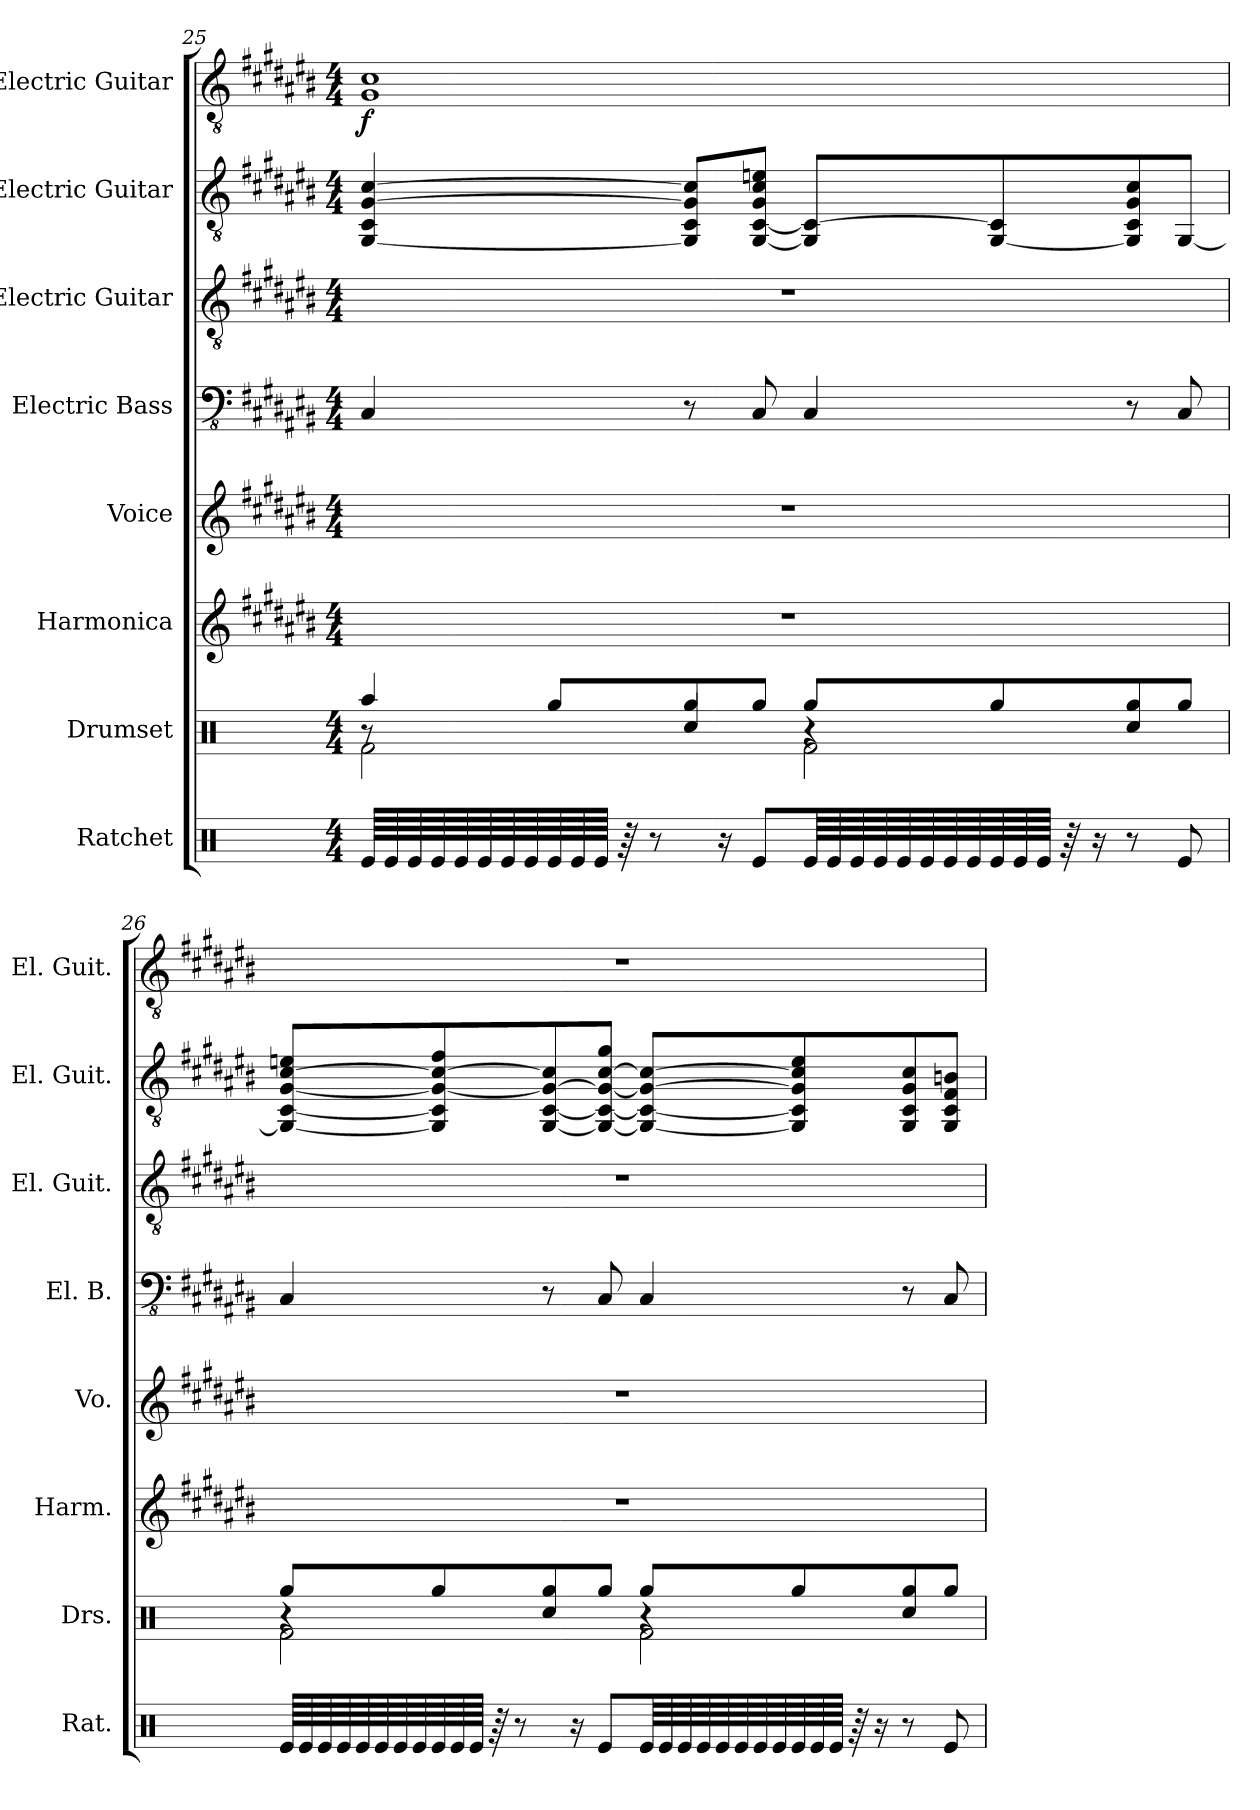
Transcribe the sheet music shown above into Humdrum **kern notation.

**kern	**kern	**kern	**kern	**kern	**kern	**kern	**kern	**dynam
*part8	*part7	*part6	*part5	*part4	*part3	*part2	*part1	*part1
*staff8	*staff7	*staff6	*staff5	*staff4	*staff3	*staff2	*staff1	*staff1
*I"Ratchet	*I"Drumset	*I"Harmonica	*I"Voice	*I"Electric Bass	*I"Electric Guitar	*I"Electric Guitar	*I"Electric Guitar	*
*I'Rat.	*I'Drs.	*I'Harm.	*I'Vo.	*I'El. B.	*I'El. Guit.	*I'El. Guit.	*I'El. Guit.	*
!!LO:PB:g=z
*clefX	*clefX	*clefG2	*clefG2	*clefFv4	*clefGv2	*clefGv2	*clefGv2	*
*k[]	*k[]	*k[f#c#g#d#a#e#b#]	*k[f#c#g#d#a#e#b#]	*k[f#c#g#d#a#e#b#]	*k[f#c#g#d#a#e#b#]	*k[f#c#g#d#a#e#b#]	*k[f#c#g#d#a#e#b#]	*
*M4/4	*M4/4	*M4/4	*M4/4	*M4/4	*M4/4	*M4/4	*M4/4	*
=25	=25	=25	=25	=25	=25	=25	=25	=25
*	*^	*	*	*	*	*	*	*
*	*	*^	*	*	*	*	*	*	*
!	!	!	!	!	!	!	!	!	!	!LO:DY:b
64Re/LLLL	4Raa/	2Rf\	8r	1r	1r	4CC#/	1r	[4GG#/ 4C#/ [4G#/ [4c#/	1G# 1c#	f
64Re/	.	.	.	.	.	.	.	.	.	.
64Re/	.	.	.	.	.	.	.	.	.	.
64Re/	.	.	.	.	.	.	.	.	.	.
64Re/	.	.	.	.	.	.	.	.	.	.
64Re/	.	.	.	.	.	.	.	.	.	.
64Re/	.	.	.	.	.	.	.	.	.	.
64Re/	.	.	.	.	.	.	.	.	.	.
64Re/	.	.	8Rgg/L	.	.	.	.	.	.	.
64Re/	.	.	.	.	.	.	.	.	.	.
64Re/JJJJ	.	.	.	.	.	.	.	.	.	.
64r	.	.	.	.	.	.	.	.	.	.
8r	.	.	.	.	.	.	.	.	.	.
.	4Rcc/	.	8Rgg/	.	.	8r	.	8GG#/] 8C#/ 8G#/] 8c#/]L	.	.
16r	.	.	.	.	.	.	.	.	.	.
8Re/L	.	.	8Rgg/J	.	.	8CC#/	.	[8GG#/ [8C#/ 8G#/ 8c#/ 8en/J	.	.
64Re/LLL	4r	2Rf\	8Rgg/L	.	.	4CC#/	.	8GG#/] 8C#/_L	.	.
64Re/	.	.	.	.	.	.	.	.	.	.
64Re/	.	.	.	.	.	.	.	.	.	.
64Re/	.	.	.	.	.	.	.	.	.	.
64Re/	.	.	.	.	.	.	.	.	.	.
64Re/	.	.	.	.	.	.	.	.	.	.
64Re/	.	.	.	.	.	.	.	.	.	.
64Re/	.	.	.	.	.	.	.	.	.	.
64Re/	.	.	8Rgg/	.	.	.	.	[8GG#/ 8C#/]	.	.
64Re/	.	.	.	.	.	.	.	.	.	.
64Re/JJJJ	.	.	.	.	.	.	.	.	.	.
64r	.	.	.	.	.	.	.	.	.	.
16r	.	.	.	.	.	.	.	.	.	.
8r	4Rcc/	.	8Rgg/	.	.	8r	.	8GG#/] 8C#/ 8G#/ 8c#/	.	.
8Re/	.	.	8Rgg/J	.	.	8CC#/	.	[8GG#/J	.	.
!!LO:PB:g=z
=26	=26	=26	=26	=26	=26	=26	=26	=26	=26	=26
64Re/LLLL	4r	2Rf\	8Rgg/L	1r	1r	4CC#/	1r	8GG#/_ [8C#/ [8G#/ [8c#/ 8en/L	1r	.
64Re/	.	.	.	.	.	.	.	.	.	.
64Re/	.	.	.	.	.	.	.	.	.	.
64Re/	.	.	.	.	.	.	.	.	.	.
64Re/	.	.	.	.	.	.	.	.	.	.
64Re/	.	.	.	.	.	.	.	.	.	.
64Re/	.	.	.	.	.	.	.	.	.	.
64Re/	.	.	.	.	.	.	.	.	.	.
64Re/	.	.	8Rgg/	.	.	.	.	8GG#/] 8C#/] 8G#/_ 8c#/_ 8f#/	.	.
64Re/	.	.	.	.	.	.	.	.	.	.
64Re/JJJJ	.	.	.	.	.	.	.	.	.	.
64r	.	.	.	.	.	.	.	.	.	.
8r	.	.	.	.	.	.	.	.	.	.
.	4Rcc/	.	8Rgg/	.	.	8r	.	[8GG#/ [8C#/ 8G#/_ 8c#/]	.	.
16r	.	.	.	.	.	.	.	.	.	.
8Re/L	.	.	8Rgg/J	.	.	8CC#/	.	8GG#/_ 8C#/_ 8G#/_ [8c#/ 8g#/J	.	.
64Re/LLL	4r	2Rf\	8Rgg/L	.	.	4CC#/	.	8GG#/_ 8C#/_ 8G#/_ 8c#/_L	.	.
64Re/	.	.	.	.	.	.	.	.	.	.
64Re/	.	.	.	.	.	.	.	.	.	.
64Re/	.	.	.	.	.	.	.	.	.	.
64Re/	.	.	.	.	.	.	.	.	.	.
64Re/	.	.	.	.	.	.	.	.	.	.
64Re/	.	.	.	.	.	.	.	.	.	.
64Re/	.	.	.	.	.	.	.	.	.	.
64Re/	.	.	8Rgg/	.	.	.	.	8GG#/] 8C#/] 8G#/] 8c#/] 8e/	.	.
64Re/	.	.	.	.	.	.	.	.	.	.
64Re/JJJJ	.	.	.	.	.	.	.	.	.	.
64r	.	.	.	.	.	.	.	.	.	.
16r	.	.	.	.	.	.	.	.	.	.
8r	4Rcc/	.	8Rgg/	.	.	8r	.	8GG#/ 8C#/ 8G#/ 8c#/	.	.
8Re/	.	.	8Rgg/J	.	.	8CC#/	.	8GG#/ 8C#/ 8F#/ 8Bn/J	.	.
*	*v	*v	*v	*	*	*	*	*	*	*
=	=	=	=	=	=	=	=	=
*-	*-	*-	*-	*-	*-	*-	*-	*-
